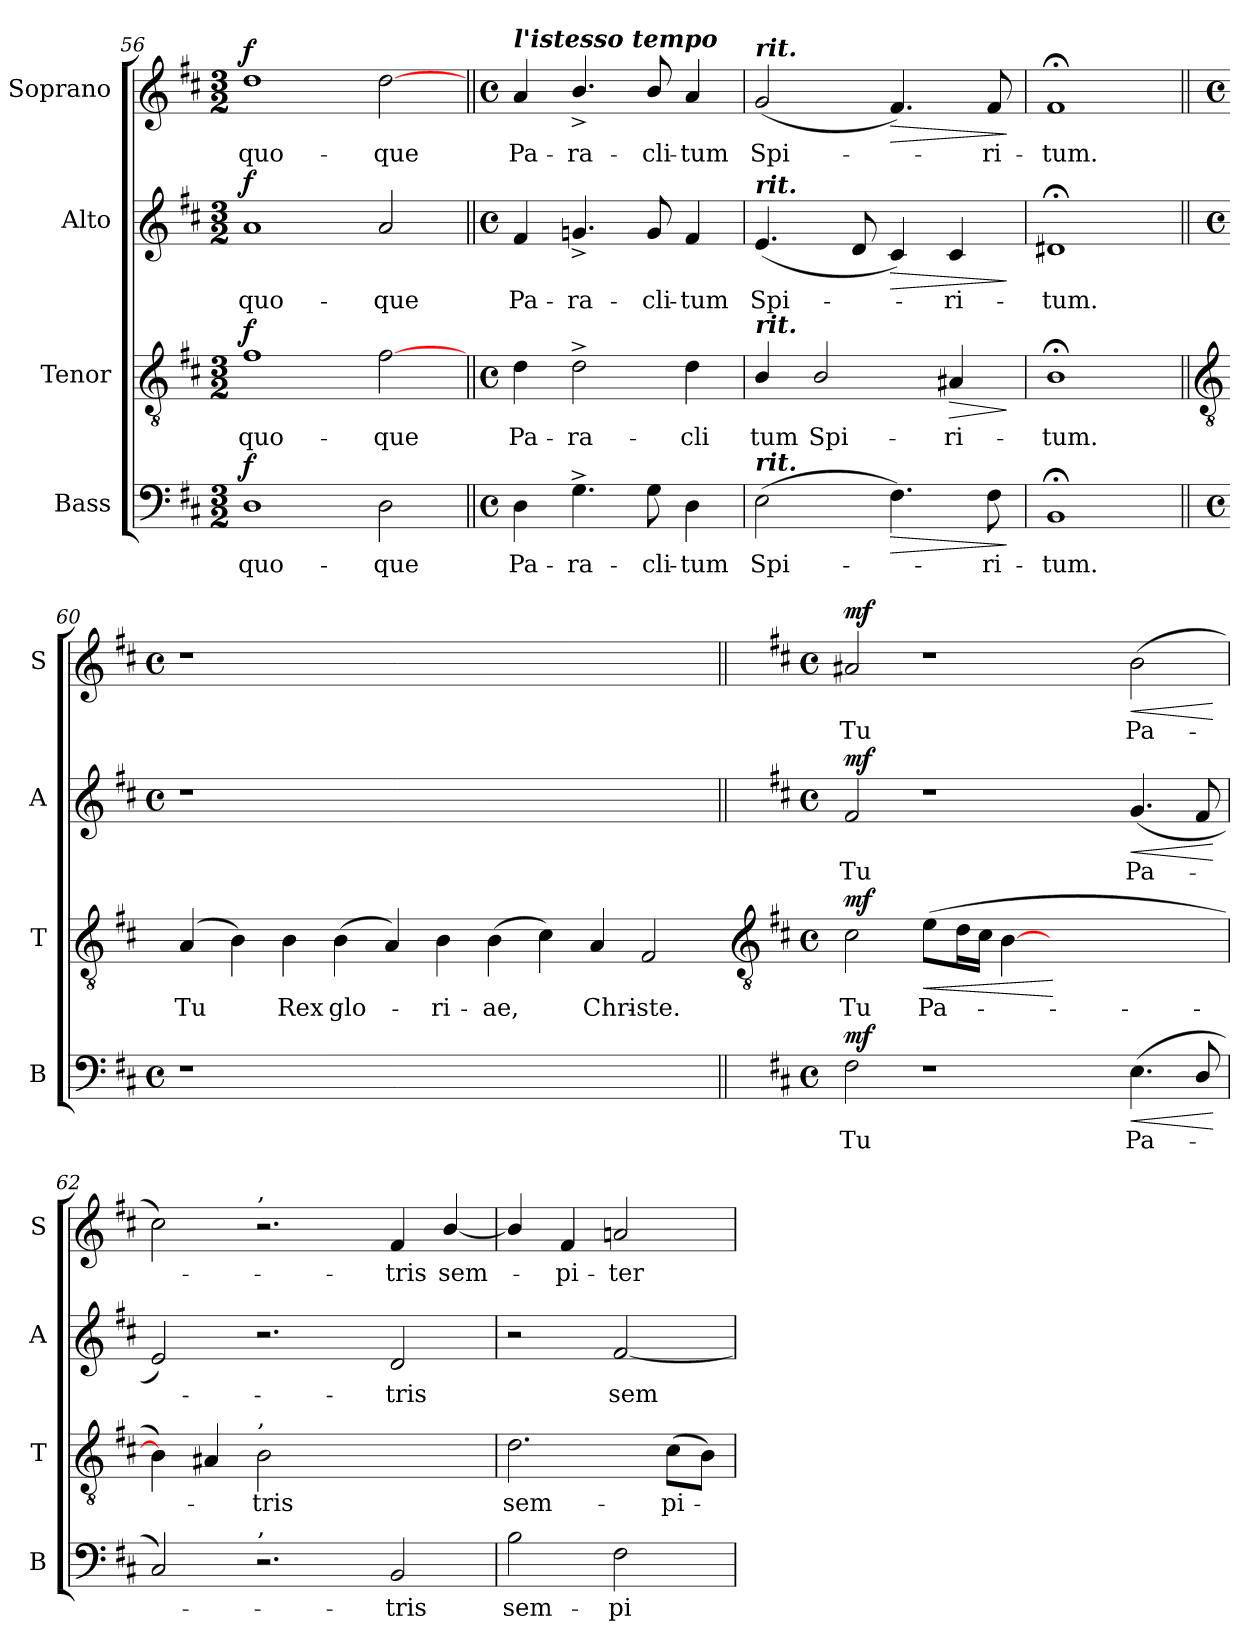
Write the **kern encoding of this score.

**kern	**text	**dynam	**kern	**text	**dynam	**kern	**text	**dynam	**kern	**text	**dynam
*part4	*part4	*part4	*part3	*part3	*part3	*part2	*part2	*part2	*part1	*part1	*part1
*staff4	*staff4	*staff4	*staff3	*staff3	*staff3	*staff2	*staff2	*staff2	*staff1	*staff1	*staff1
*I"Bass	*	*	*I"Tenor	*	*	*I"Alto	*	*	*I"Soprano	*	*
*I'B	*	*	*I'T	*	*	*I'A	*	*	*I'S	*	*
*clefF4	*	*	*clefGv2	*	*	*clefG2	*	*	*clefG2	*	*
*k[f#c#]	*	*	*k[f#c#]	*	*	*k[f#c#]	*	*	*k[f#c#]	*	*
*D:	*	*	*D:	*	*	*D:	*	*	*D:	*	*
*M3/2	*	*	*M3/2	*	*	*M3/2	*	*	*M3/2	*	*
=56	=56	=56	=56	=56	=56	=56	=56	=56	=56	=56	=56
!	!LO:LY:b	!LO:DY:b	!	!LO:LY:b	!LO:DY:b	!	!LO:LY:b	!LO:DY:b	!	!LO:LY:b	!LO:DY:b
1D	quo-	f	1f#	quo-	f	1a	quo-	f	1dd	quo-	f
!	!LO:LY:b	!	!	!LO:LY:b	!	!	!LO:LY:b	!	!	!LO:LY:b	!
2D	-que	.	[2f#	-que	.	2a	-que	.	[2dd	-que	.
=57||	=57||	=57||	=57||	=57||	=57||	=57||	=57||	=57||	=57||	=57||	=57||
*M4/4	*	*	*M4/4	*	*	*M4/4	*	*	*M4/4	*	*
*met(c)	*	*	*met(c)	*	*	*met(c)	*	*	*met(c)	*	*
!	!	!	!	!	!	!	!	!	!LO:TX:a:Bi:t=l'istesso tempo	!	!
!	!LO:LY:b	!	!	!LO:LY:b	!	!	!LO:LY:b	!	!	!LO:LY:b	!
4D	Pa-	.	4d	Pa-	.	4f#	Pa-	.	4a	Pa-	.
!	!LO:LY:b	!	!	!LO:LY:b	!	!	!LO:LY:b	!	!	!LO:LY:b	!
4.G^	-ra-	.	2d^	-ra-	.	4.gn^	-ra-	.	4.b^/	-ra-	.
!	!LO:LY:b	!	!	!	!	!	!LO:LY:b	!	!	!LO:LY:b	!
8G	-cli-	.	.	.	.	8g	-cli-	.	8b/	-cli-	.
!	!LO:LY:b	!	!	!LO:LY:b	!	!	!LO:LY:b	!	!	!LO:LY:b	!
4D	-tum	.	4d	-cli	.	4f#	-tum	.	4a	-tum	.
=58	=58	=58	=58	=58	=58	=58	=58	=58	=58	=58	=58
!	!	!	!	!	!	!	!	!	!LO:TX:a:Bi:t=rit.	!	!
!	!	!	!	!	!	!LO:TX:a:Bi:t=rit.	!	!	!	!	!
!	!	!	!LO:TX:a:Bi:t=rit.	!	!	!	!	!	!	!	!
!LO:TX:a:Bi:t=rit.	!	!	!	!	!	!	!	!	!	!	!
!	!LO:LY:b	!	!	!LO:LY:b	!	!	!LO:LY:b	!	!	!LO:LY:b	!
(>2E	Spi-	.	4B/	tum	.	(<4.e	Spi-	.	(<2g	Spi-	.
!	!	!	!	!LO:LY:b	!	!	!	!	!	!	!
.	.	.	2B/	Spi-	.	.	.	.	.	.	.
.	.	.	.	.	.	8d	.	.	.	.	.
!	!	!LO:HP:b	!	!	!	!	!	!LO:HP:b	!	!	!LO:HP:b
4.F#)	.	>	.	.	.	4c#)	.	>	4.f#)	.	>
!	!	!	!	!LO:LY:b	!LO:HP:b	!	!LO:LY:b	!	!	!	!
.	.	.	4A#X	-ri-	>	4c#	ri-	.	.	.	.
!	!LO:LY:b	!	!	!	!	!	!	!	!	!LO:LY:b	!
8F#	ri-	.	.	.	.	.	.	.	8f#	ri-	.
.	.	]	.	.	]	.	.	]	.	.	]
=59	=59	=59	=59	=59	=59	=59	=59	=59	=59	=59	=59
!	!LO:LY:b	!	!	!LO:LY:b	!	!	!LO:LY:b	!	!	!LO:LY:b	!
1BB;<	-tum.	.	1B;<	-tum.	.	1d#X;<	-tum.	.	1f#;<	-tum.	.
!!LO:LB:g=z
=60||	=60||	=60||	=60||	=60||	=60||	=60||	=60||	=60||	=60||	=60||	=60||
*	*	*	*clefGv2	*	*	*	*	*	*	*	*
*M4/4	*	*	*	*	*	*M4/4	*	*	*M4/4	*	*
*met(c)	*	*	*	*	*	*met(c)	*	*	*met(c)	*	*
!	!	!	!	!LO:LY:b	!	!	!	!	!	!	!
1r	.	.	(<4A	Tu	.	1r	.	.	1r	.	.
.	.	.	4B)	.	.	.	.	.	.	.	.
!	!	!	!	!LO:LY:b	!	!	!	!	!	!	!
.	.	.	4B	Rex	.	.	.	.	.	.	.
!	!	!	!	!LO:LY:b	!	!	!	!	!	!	!
.	.	.	(<4B	glo-	.	.	.	.	.	.	.
1..ryy	.	.	4A)	.	.	1..ryy	.	.	1..ryy	.	.
!	!	!	!	!LO:LY:b	!	!	!	!	!	!	!
.	.	.	4B	ri-	.	.	.	.	.	.	.
!	!	!	!	!LO:LY:b	!	!	!	!	!	!	!
.	.	.	(>4B	-ae,	.	.	.	.	.	.	.
.	.	.	4c#)	.	.	.	.	.	.	.	.
!	!	!	!	!LO:LY:b	!	!	!	!	!	!	!
.	.	.	4A	Chri-	.	.	.	.	.	.	.
!	!	!	!	!LO:LY:b	!	!	!	!	!	!	!
.	.	.	2F#	-ste.	.	.	.	.	.	.	.
!!LO:LB:g=z
=61||	=61||	=61||	=61-	=61||	=61||	=61||	=61||	=61||	=61||	=61||	=61||
*	*	*	*clefGv2	*	*	*	*	*	*	*	*
*k[f#c#]	*	*	*	*	*	*k[f#c#]	*	*	*k[f#c#]	*	*
*D:	*	*	*	*	*	*D:	*	*	*D:	*	*
*M4/4	*	*	*M4/4	*	*	*M4/4	*	*	*M4/4	*	*
*met(c)	*	*	*met(c)	*	*	*met(c)	*	*	*met(c)	*	*
!	!LO:LY:b	!LO:DY:b	!	!LO:LY:b	!LO:DY:b	!	!LO:LY:b	!LO:DY:b	!	!LO:LY:b	!LO:DY:b
2F#	Tu	mf	2c#	Tu	mf	2f#	Tu	mf	2a#X	Tu	mf
!	!	!	!	!LO:LY:b	!LO:HP:b	!	!	!	!	!	!
1r	.	.	(>8eL	Pa-	<	1r	.	.	1r	.	.
.	.	.	16dL	.	.	.	.	.	.	.	.
.	.	.	16c#JJ	.	.	.	.	.	.	.	.
.	.	.	[4B	.	.	.	.	.	.	.	.
.	.	.	1ryy	.	[	.	.	.	.	.	.
!	!LO:LY:b	!LO:HP:b	!	!	!	!	!LO:LY:b	!LO:HP:b	!	!LO:LY:b	!LO:HP:b
(<4.E	Pa-	<	.	.	.	(<4.g	Pa-	<	(>2b	Pa-	<
8D/	.	.	.	.	.	8f#	.	.	.	.	.
.	.	[	.	.	.	.	.	[	.	.	[
=62	=62	=62	=62	=62	=62	=62	=62	=62	=62	=62	=62
2C#)	.	.	4B])	.	.	2e)	.	.	2cc#)	.	.
.	.	.	4A#X	.	.	.	.	.	.	.	.
!	!	!	!	!	!	!	!	!	!LO:TX:a:t=,	!	!
!	!	!	!LO:TX:a:t=,	!	!	!	!	!	!	!	!
!LO:TX:a:t=,	!	!	!	!	!	!	!	!	!	!	!
!	!	!	!	!LO:LY:b	!	!	!	!	!	!	!
2.r	.	.	2B	tris	.	2.r	.	.	2.r	.	.
.	.	.	2.ryy	.	.	.	.	.	.	.	.
!	!LO:LY:b	!	!	!	!	!	!LO:LY:b	!	!	!LO:LY:b	!
2BB	tris	.	.	.	.	2d	tris	.	4f#	tris	.
!	!	!	!	!	!	!	!	!	!	!LO:LY:b	!
.	.	.	.	.	.	.	.	.	[4b/	sem-	.
=63	=63	=63	=63	=63	=63	=63	=63	=63	=63	=63	=63
!	!LO:LY:b	!	!	!LO:LY:b	!	!	!	!	!	!	!
2B	sem-	.	2.d	sem-	.	2r	.	.	4b/]	.	.
!	!	!	!	!	!	!	!	!	!	!LO:LY:b	!
.	.	.	.	.	.	.	.	.	4f#	pi-	.
!	!LO:LY:b	!	!	!	!	!	!LO:LY:b	!	!	!LO:LY:b	!
2F#	-pi-	.	.	.	.	[2f#	sem-	.	2an	-ter-	.
!	!	!	!	!LO:LY:b	!	!	!	!	!	!	!
.	.	.	(>8c#L	-pi-	.	.	.	.	.	.	.
.	.	.	8BJ)	.	.	.	.	.	.	.	.
=	=	=	=	=	=	=	=	=	=	=	=
*-	*-	*-	*-	*-	*-	*-	*-	*-	*-	*-	*-
